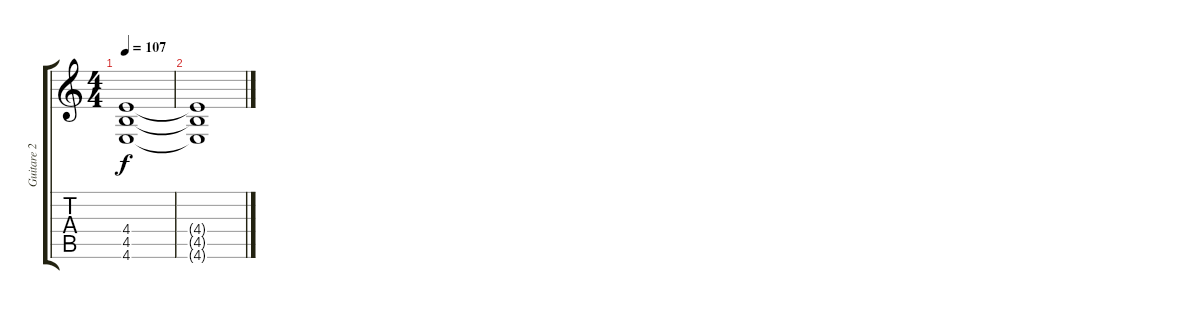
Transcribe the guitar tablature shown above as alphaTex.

\track ("Guitare 2" "Guitare 2") {instrument overdrivenguitar}
\staff {score tabs}
\tuning (D4 A3 F3 C3 G2 C2) {hide}
\ts (4 4)
\tempo 107
\clef g2
\ks c
(4.4{t} 4.5{t} 4.6{t}).1{dy f} |
(4.4{t} 4.5{t} 4.6{t}).1
